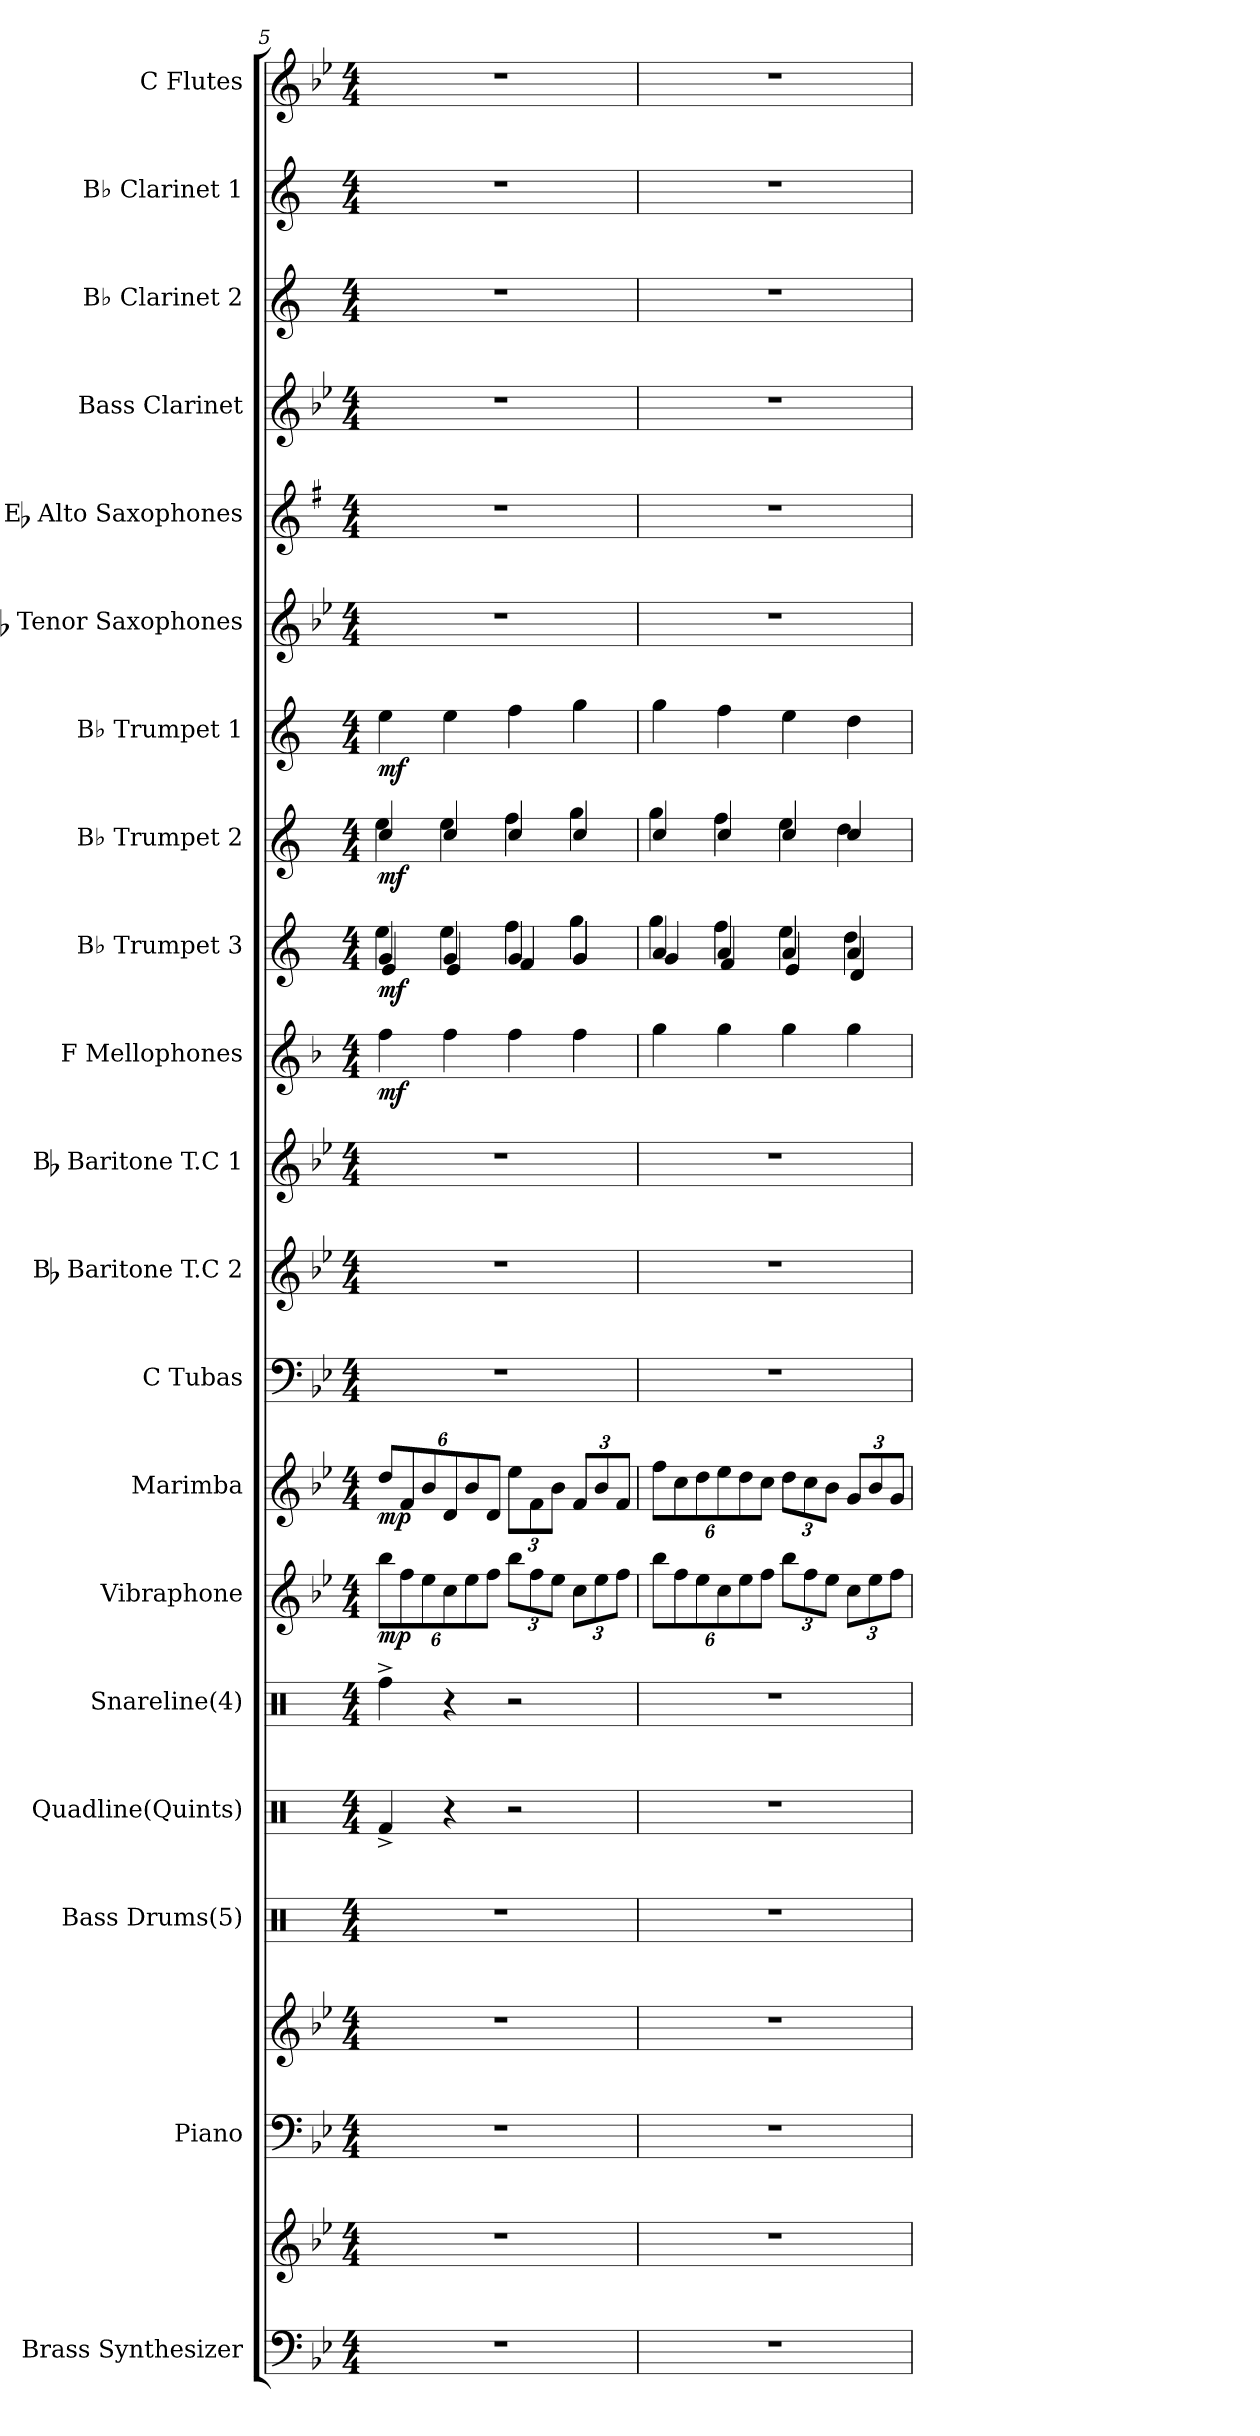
**kern	**kern	**kern	**kern	**kern	**kern	**dynam	**kern	**dynam	**kern	**dynam	**kern	**dynam	**kern	**kern	**kern	**kern	**dynam	**kern	**dynam	**kern	**dynam	**kern	**dynam	**kern	**kern	**kern	**kern	**kern	**kern
*part20	*part20	*part19	*part19	*part18	*part17	*part17	*part16	*part16	*part15	*part15	*part14	*part14	*part13	*part12	*part11	*part10	*part10	*part9	*part9	*part8	*part8	*part7	*part7	*part6	*part5	*part4	*part3	*part2	*part1
*staff22	*staff21	*staff20	*staff19	*staff18	*staff17	*staff17	*staff16	*staff16	*staff15	*staff15	*staff14	*staff14	*staff13	*staff12	*staff11	*staff10	*staff10	*staff9	*staff9	*staff8	*staff8	*staff7	*staff7	*staff6	*staff5	*staff4	*staff3	*staff2	*staff1
*I"Brass Synthesizer	*	*I"Piano	*	*I"Bass Drums(5)	*I"Quadline(Quints)	*	*I"Snareline(4)	*	*I"Vibraphone	*	*I"Marimba	*	*I"C Tubas	*I"Bb Baritone T.C 2	*I"Bb Baritone T.C 1	*I"F Mellophones	*	*I"B♭ Trumpet 3	*	*I"B♭ Trumpet 2	*	*I"B♭ Trumpet 1	*	*I"Bb Tenor Saxophones	*I"Eb Alto Saxophones	*I"Bass Clarinet	*I"B♭ Clarinet 2	*I"B♭ Clarinet 1	*I"C Flutes
*I'Synth.	*	*I'Pno.	*	*I'BD	*	*	*	*	*	*	*I'Marimba	*	*I'Tubas	*I'Baritone T.C 2	*I'Baritone T.C 1	*I'Mello	*	*I'B♭ Tpt. 3	*	*I'B♭ Tpt. 2	*	*I'B♭ Tpt. 1	*	*I'Tenor Saxes	*I'Alto Saxes	*I'B. Cl.	*I'B♭ Cl. 2	*I'B♭ Cl. 1	*I'Flutes
*clefF4	*clefG2	*clefF4	*clefG2	*clefX	*clefX	*	*clefX	*	*clefG2	*	*clefG2	*	*clefF4	*clefG2	*clefG2	*clefG2	*	*clefG2	*	*clefG2	*	*clefG2	*	*clefG2	*clefG2	*clefG2	*clefG2	*clefG2	*clefG2
*	*	*	*	*	*	*	*	*	*	*	*	*	*	*ITrd8c14	*ITrd8c14	*ITrd4c7	*	*ITrd1c2	*	*ITrd1c2	*	*ITrd1c2	*	*ITrd8c14	*ITrd5c9	*ITrd8c14	*ITrd1c2	*ITrd1c2	*
*k[b-e-]	*k[b-e-]	*k[b-e-]	*k[b-e-]	*k[]	*k[]	*	*k[]	*	*k[b-e-]	*	*k[b-e-]	*	*k[b-e-]	*k[b-e-]	*k[b-e-]	*k[b-e-]	*	*k[b-e-]	*	*k[b-e-]	*	*k[b-e-]	*	*k[b-e-]	*k[b-e-]	*k[b-e-]	*k[b-e-]	*k[b-e-]	*k[b-e-]
*M4/4	*M4/4	*M4/4	*M4/4	*M4/4	*M4/4	*	*M4/4	*	*M4/4	*	*M4/4	*	*M4/4	*M4/4	*M4/4	*M4/4	*	*M4/4	*	*M4/4	*	*M4/4	*	*M4/4	*M4/4	*M4/4	*M4/4	*M4/4	*M4/4
*	*	*	*	*	*	*	*	*	*Xbrackettup	*	*Xbrackettup	*	*	*	*	*	*	*	*	*	*	*	*	*	*	*	*	*	*
=5	=5	=5	=5	=5	=5	=5	=5	=5	=5	=5	=5	=5	=5	=5	=5	=5	=5	=5	=5	=5	=5	=5	=5	=5	=5	=5	=5	=5	=5
*	*	*	*	*	*	*	*	*	*	*	*	*	*	*	*	*	*	*^	*	*^	*	*	*	*	*	*	*	*	*
*	*	*	*	*	*	*	*	*	*	*	*	*	*	*	*	*	*	*	*^	*	*	*	*	*	*	*	*	*	*	*	*
!	!	!	!	!	!	!LO:DY:b	!	!LO:DY:b	!	!LO:DY:b	!	!LO:DY:b	!	!	!	!	!LO:DY:b	!	!	!	!LO:DY:b	!	!	!LO:DY:b	!	!LO:DY:b	!	!	!	!	!	!
1r	1r	1r	1r	1r	4Rf^/	other-dynamics	4Rff^\	other-dynamics	12bb-\L	mp	12dd/L	mp	1r	1r	1r	4b-\	mf	4f/	4dd\	4d/	mf	4b-/	4dd\	mf	4dd\	mf	1r	1r	1r	1r	1r	1r
.	.	.	.	.	.	.	.	.	12ff\	.	12f/	.	.	.	.	.	.	.	.	.	.	.	.	.	.	.	.	.	.	.	.	.
.	.	.	.	.	.	.	.	.	12ee-\	.	12b-/	.	.	.	.	.	.	.	.	.	.	.	.	.	.	.	.	.	.	.	.	.
.	.	.	.	.	4r	.	4r	.	12cc\	.	12d/	.	.	.	.	4b-\	.	4f/	4dd\	4d/	.	4b-/	4dd\	.	4dd\	.	.	.	.	.	.	.
.	.	.	.	.	.	.	.	.	12ee-\	.	12b-/	.	.	.	.	.	.	.	.	.	.	.	.	.	.	.	.	.	.	.	.	.
.	.	.	.	.	.	.	.	.	12ff\J	.	12d/J	.	.	.	.	.	.	.	.	.	.	.	.	.	.	.	.	.	.	.	.	.
.	.	.	.	.	2r	.	2r	.	12bb-\L	.	12ee-\L	.	.	.	.	4b-\	.	4f/	4ee-\	4e-/	.	4b-/	4ee-\	.	4ee-\	.	.	.	.	.	.	.
.	.	.	.	.	.	.	.	.	12ff\	.	12f\	.	.	.	.	.	.	.	.	.	.	.	.	.	.	.	.	.	.	.	.	.
.	.	.	.	.	.	.	.	.	12ee-\J	.	12b-\J	.	.	.	.	.	.	.	.	.	.	.	.	.	.	.	.	.	.	.	.	.
.	.	.	.	.	.	.	.	.	12cc\L	.	12f/L	.	.	.	.	4b-\	.	4f/	4ff\	4f/	.	4b-/	4ff\	.	4ff\	.	.	.	.	.	.	.
.	.	.	.	.	.	.	.	.	12ee-\	.	12b-/	.	.	.	.	.	.	.	.	.	.	.	.	.	.	.	.	.	.	.	.	.
.	.	.	.	.	.	.	.	.	12ff\J	.	12f/J	.	.	.	.	.	.	.	.	.	.	.	.	.	.	.	.	.	.	.	.	.
=6	=6	=6	=6	=6	=6	=6	=6	=6	=6	=6	=6	=6	=6	=6	=6	=6	=6	=6	=6	=6	=6	=6	=6	=6	=6	=6	=6	=6	=6	=6	=6	=6
1r	1r	1r	1r	1r	1r	.	1r	.	12bb-\L	.	12ff\L	.	1r	1r	1r	4cc\	.	4g/	4ff\	4f/	.	4b-/	4ff\	.	4ff\	.	1r	1r	1r	1r	1r	1r
.	.	.	.	.	.	.	.	.	12ff\	.	12cc\	.	.	.	.	.	.	.	.	.	.	.	.	.	.	.	.	.	.	.	.	.
.	.	.	.	.	.	.	.	.	12ee-\	.	12dd\	.	.	.	.	.	.	.	.	.	.	.	.	.	.	.	.	.	.	.	.	.
.	.	.	.	.	.	.	.	.	12cc\	.	12ee-\	.	.	.	.	4cc\	.	4g/	4ee-\	4e-/	.	4b-/	4ee-\	.	4ee-\	.	.	.	.	.	.	.
.	.	.	.	.	.	.	.	.	12ee-\	.	12dd\	.	.	.	.	.	.	.	.	.	.	.	.	.	.	.	.	.	.	.	.	.
.	.	.	.	.	.	.	.	.	12ff\J	.	12cc\J	.	.	.	.	.	.	.	.	.	.	.	.	.	.	.	.	.	.	.	.	.
.	.	.	.	.	.	.	.	.	12bb-\L	.	12dd\L	.	.	.	.	4cc\	.	4g/	4dd\	4d/	.	4b-/	4dd\	.	4dd\	.	.	.	.	.	.	.
.	.	.	.	.	.	.	.	.	12ff\	.	12cc\	.	.	.	.	.	.	.	.	.	.	.	.	.	.	.	.	.	.	.	.	.
.	.	.	.	.	.	.	.	.	12ee-\J	.	12b-\J	.	.	.	.	.	.	.	.	.	.	.	.	.	.	.	.	.	.	.	.	.
.	.	.	.	.	.	.	.	.	12cc\L	.	12g/L	.	.	.	.	4cc\	.	4g/	4cc\	4c/	.	4b-/	4cc\	.	4cc\	.	.	.	.	.	.	.
.	.	.	.	.	.	.	.	.	12ee-\	.	12b-/	.	.	.	.	.	.	.	.	.	.	.	.	.	.	.	.	.	.	.	.	.
.	.	.	.	.	.	.	.	.	12ff\J	.	12g/J	.	.	.	.	.	.	.	.	.	.	.	.	.	.	.	.	.	.	.	.	.
*	*	*	*	*	*	*	*	*	*	*	*	*	*	*	*	*	*	*v	*v	*v	*	*	*	*	*	*	*	*	*	*	*	*
*	*	*	*	*	*	*	*	*	*	*	*	*	*	*	*	*	*	*	*	*v	*v	*	*	*	*	*	*	*	*	*
=	=	=	=	=	=	=	=	=	=	=	=	=	=	=	=	=	=	=	=	=	=	=	=	=	=	=	=	=	=
*-	*-	*-	*-	*-	*-	*-	*-	*-	*-	*-	*-	*-	*-	*-	*-	*-	*-	*-	*-	*-	*-	*-	*-	*-	*-	*-	*-	*-	*-
